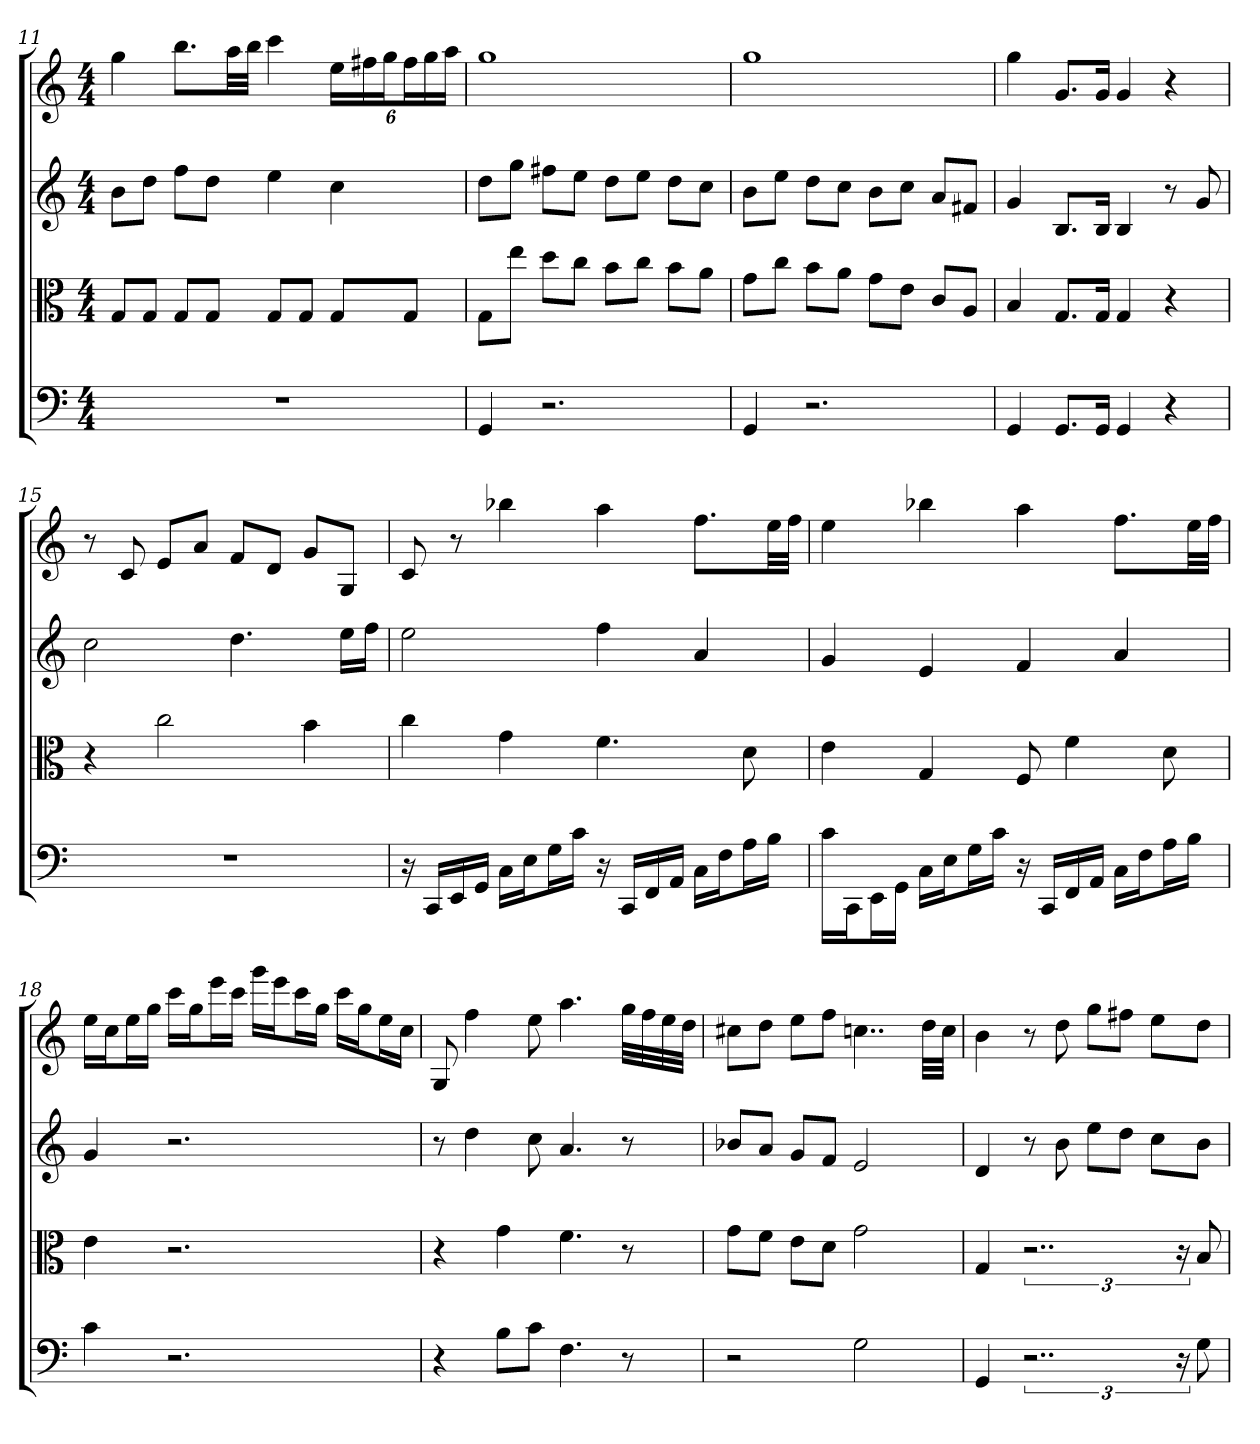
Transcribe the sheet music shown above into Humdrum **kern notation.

**kern	**kern	**kern	**kern
*part4	*part3	*part2	*part1
*staff4	*staff3	*staff2	*staff1
*clefF4	*clefC3	*clefG2	*clefG2
*k[]	*k[]	*k[]	*k[]
*C:	*C:	*C:	*C:
*M4/4	*M4/4	*M4/4	*M4/4
=11	=11	=11	=11
1r	8G/L	8b\L	4gg
.	8G/J	8dd\J	.
.	8G/L	8ff\L	8.bb\L
.	8G/J	8dd\J	.
.	.	.	32aa\LL
.	.	.	32bb\JJJ
.	8G/L	4ee	4ccc
.	8G/J	.	.
.	8G/L	4cc	24ee\LL
.	.	.	24ff#X\
.	.	.	24gg\J
.	8G/J	.	24ff#\L
.	.	.	24gg\
.	.	.	24aa\JJ
=12	=12	=12	=12
4GG	8G\L	8dd\L	1gg
.	8ee\J	8gg\J	.
2.r	8dd\L	8ff#X\L	.
.	8cc\J	8ee\J	.
.	8b\L	8dd\L	.
.	8cc\J	8ee\J	.
.	8b\L	8dd\L	.
.	8a\J	8cc\J	.
=13	=13	=13	=13
4GG	8g\L	8b\L	1gg
.	8cc\J	8ee\J	.
2.r	8b\L	8dd\L	.
.	8a\J	8cc\J	.
.	8g\L	8b\L	.
.	8e\J	8cc\J	.
.	8c/L	8a/L	.
.	8A/J	8f#X/J	.
=14	=14	=14	=14
4GG	4B	4g	4gg
8.GG/L	8.G/L	8.B/L	8.g/L
16GG/Jk	16G/Jk	16B/Jk	16g/Jk
4GG	4G	4B	4g
4r	4r	8r	4r
.	.	8g	.
=15	=15	=15	=15
1r	4r	2cc	8r
.	.	.	8c
.	2cc	.	8e/L
.	.	.	8a/J
.	.	4.dd	8f/L
.	.	.	8d/J
.	4b	.	8g/L
.	.	16ee\LL	8G/J
.	.	16ff\JJ	.
=16	=16	=16	=16
16r	4cc	2ee	8c
16CC/LL	.	.	.
16EE/	.	.	8r
16GG/JJ	.	.	.
16C\LL	4g	.	4bb-X
16E\J	.	.	.
16G\L	.	.	.
16c\JJ	.	.	.
16r	4.f	4ff	4aa
16CC/LL	.	.	.
16FF/	.	.	.
16AA/JJ	.	.	.
16C\LL	.	4a	8.ff\L
16F\J	.	.	.
16A\L	8d	.	.
16B\JJ	.	.	32ee\LL
.	.	.	32ff\JJJ
=17	=17	=17	=17
16c\LL	4e	4g	4ee
16CC\J	.	.	.
16EE\L	.	.	.
16GG\JJ	.	.	.
16C\LL	4G	4e	4bb-X
16E\J	.	.	.
16G\L	.	.	.
16c\JJ	.	.	.
16r	8F	4f	4aa
16CC/LL	.	.	.
16FF/	4f	.	.
16AA/JJ	.	.	.
16C\LL	.	4a	8.ff\L
16F\J	.	.	.
16A\L	8d	.	.
16B\JJ	.	.	32ee\LL
.	.	.	32ff\JJJ
=18	=18	=18	=18
4c	4e	4g	16ee\LL
.	.	.	16cc\J
.	.	.	16ee\L
.	.	.	16gg\JJ
2.r	2.r	2.r	16ccc\LL
.	.	.	16gg\J
.	.	.	16eee\L
.	.	.	16ccc\JJ
.	.	.	16ggg\LL
.	.	.	16eee\J
.	.	.	16ccc\L
.	.	.	16gg\JJ
.	.	.	16ccc\LL
.	.	.	16gg\J
.	.	.	16ee\L
.	.	.	16cc\JJ
=19	=19	=19	=19
4r	4r	8r	8G
.	.	4dd	4ff
8B\L	4g	.	.
8c\J	.	8cc	8ee
4.F	4.f	4.a	4.aa
8r	8r	8r	32gg\LLL
.	.	.	32ff\
.	.	.	32ee\
.	.	.	32dd\JJJ
=20	=20	=20	=20
2r	8g\L	8b-X/L	8cc#X\L
.	8f\J	8a/J	8dd\J
.	8e\L	8g/L	8ee\L
.	8d\J	8f/J	8ff\J
2G	2g	2e	4..ccn
.	.	.	32dd\LLL
.	.	.	32cc\JJJ
=21	=21	=21	=21
4GG	4G	4d	4b
3..r	3..r	8r	8r
.	.	8b	8dd
.	.	8ee\L	8gg\L
.	.	8dd\J	8ff#X\J
.	.	8cc\L	8ee\L
24r	24r	.	.
8G	8B	8b\J	8dd\J
=	=	=	=
*-	*-	*-	*-
